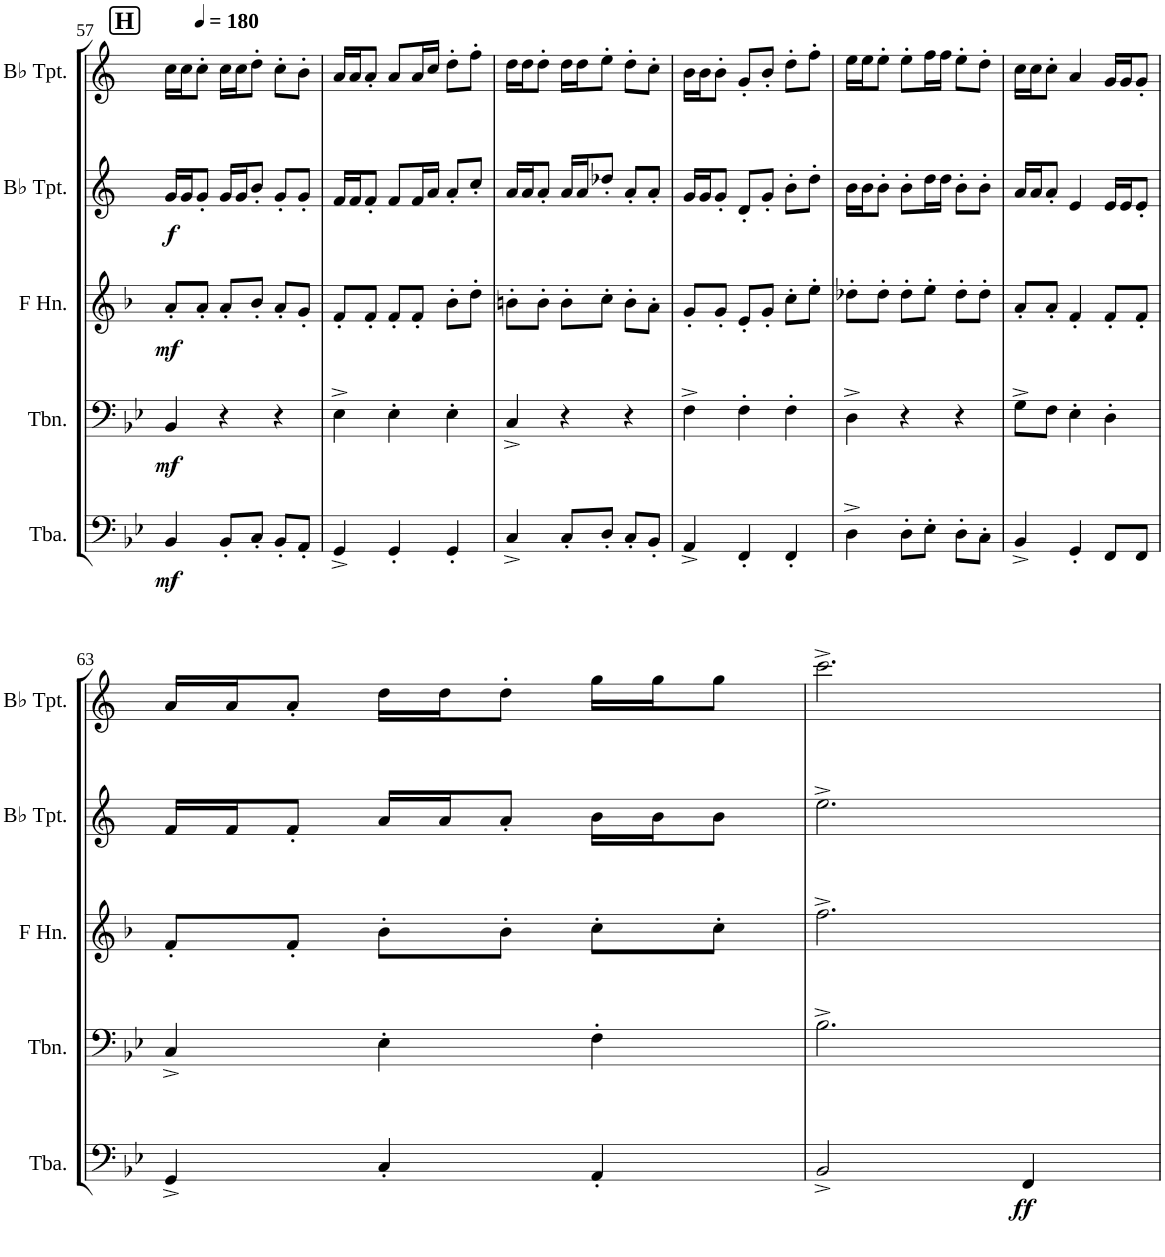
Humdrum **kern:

**kern	**dynam	**kern	**dynam	**kern	**dynam	**kern	**dynam	**kern
*part5	*part5	*part4	*part4	*part3	*part3	*part2	*part2	*part1
*staff5	*staff5	*staff4	*staff4	*staff3	*staff3	*staff2	*staff2	*staff1
*I"Tuba	*	*I"Trombone	*	*I"Horn in F	*	*I"Bb Trumpet	*	*I"Bb Trumpet
*I'Tba.	*	*I'Tbn.	*	*	*	*I'Bb Tpt.	*	*I'Bb Tpt.
!!LO:PB:g=z
*clefF4	*	*clefF4	*	*clefG2	*	*clefG2	*	*clefG2
*	*	*	*	*Trd4c7	*	*Trd1c2	*	*Trd1c2
*k[b-e-]	*	*k[b-e-]	*	*k[b-]	*	*k[]	*	*k[]
*M3/4	*	*M3/4	*	*M3/4	*	*M3/4	*	*M3/4
*MM180	*	*MM180	*	*MM180	*	*MM180	*	*MM180
!!LO:REH:place=s1:a:B:cj:fs=14:t=H
=57	=57	=57	=57	=57	=57	=57	=57	=57
!	!LO:DY:b	!	!LO:DY:b	!	!LO:DY:b	!	!LO:DY:b	!
4BB-/	mf	4BB-/	mf	8a'/L	mf	16g/LL	f	16cc\LL
.	.	.	.	.	.	16g/J	.	16cc\J
.	.	.	.	8a'/J	.	8g'/J	.	8cc'\J
8BB-'/L	.	4r	.	8a'/L	.	16g/LL	.	16cc\LL
.	.	.	.	.	.	16g/J	.	16cc\J
8C'/J	.	.	.	8b-'/J	.	8b'/J	.	8dd'\J
8BB-'/L	.	4r	.	8a'/L	.	8g'/L	.	8cc'\L
8AA'/J	.	.	.	8g'/J	.	8g'/J	.	8b'\J
=58	=58	=58	=58	=58	=58	=58	=58	=58
4GG^/	.	4E-^\	.	8f'/L	.	16f/LL	.	16a/LL
.	.	.	.	.	.	16f/J	.	16a/J
.	.	.	.	8f'/J	.	8f'/J	.	8a'/J
4GG'/	.	4E-'\	.	8f'/L	.	8f/L	.	8a/L
.	.	.	.	8f'/J	.	16f/L	.	16a/L
.	.	.	.	.	.	16a/JJ	.	16cc/JJ
4GG'/	.	4E-'\	.	8b-'\L	.	8a'/L	.	8dd'\L
.	.	.	.	8dd'\J	.	8cc'/J	.	8ff'\J
=59	=59	=59	=59	=59	=59	=59	=59	=59
4C^/	.	4C^/	.	8bn'\L	.	16a/LL	.	16dd\LL
.	.	.	.	.	.	16a/J	.	16dd\J
.	.	.	.	8b'\J	.	8a'/J	.	8dd'\J
8C'/L	.	4r	.	8b'\L	.	16a/LL	.	16dd\LL
.	.	.	.	.	.	16a/J	.	16dd\J
8D'/J	.	.	.	8cc'\J	.	8dd-X'/J	.	8ee'\J
8C'/L	.	4r	.	8b'\L	.	8a'/L	.	8dd'\L
8BB-'/J	.	.	.	8a'\J	.	8a'/J	.	8cc'\J
=60	=60	=60	=60	=60	=60	=60	=60	=60
4AA^/	.	4F^\	.	8g'/L	.	16g/LL	.	16b\LL
.	.	.	.	.	.	16g/J	.	16b\J
.	.	.	.	8g'/J	.	8g'/J	.	8b'\J
4FF'/	.	4F'\	.	8e'/L	.	8d'/L	.	8g'/L
.	.	.	.	8g'/J	.	8g'/J	.	8b'/J
4FF'/	.	4F'\	.	8cc'\L	.	8b'\L	.	8dd'\L
.	.	.	.	8ee'\J	.	8dd'\J	.	8ff'\J
=61	=61	=61	=61	=61	=61	=61	=61	=61
4D^\	.	4D^\	.	8dd-X'\L	.	16b\LL	.	16ee\LL
.	.	.	.	.	.	16b\J	.	16ee\J
.	.	.	.	8dd-'\J	.	8b'\J	.	8ee'\J
8D'\L	.	4r	.	8dd-'\L	.	8b'\L	.	8ee'\L
8E-'\J	.	.	.	8ee'\J	.	16dd\L	.	16ff\L
.	.	.	.	.	.	16dd\JJ	.	16ff\JJ
8D'\L	.	4r	.	8dd-'\L	.	8b'\L	.	8ee'\L
8C'\J	.	.	.	8dd-'\J	.	8b'\J	.	8dd'\J
=62	=62	=62	=62	=62	=62	=62	=62	=62
4BB-^/	.	8G^\L	.	8a'/L	.	16a/LL	.	16cc\LL
.	.	.	.	.	.	16a/J	.	16cc\J
.	.	8F\J	.	8a'/J	.	8a'/J	.	8cc'\J
4GG'/	.	4E-'\	.	4f'/	.	4e/	.	4a/
8FF/L	.	4D'\	.	8f'/L	.	16e/LL	.	16g/LL
.	.	.	.	.	.	16e/J	.	16g/J
8FF/J	.	.	.	8f'/J	.	8e'/J	.	8g'/J
!!LO:LB:g=z
=63	=63	=63	=63	=63	=63	=63	=63	=63
4GG^/	.	4C^/	.	8f'/L	.	16f/LL	.	16a/LL
.	.	.	.	.	.	16f/J	.	16a/J
.	.	.	.	8f'/J	.	8f'/J	.	8a'/J
4C'/	.	4E-'\	.	8b-'\L	.	16a/LL	.	16dd\LL
.	.	.	.	.	.	16a/J	.	16dd\J
.	.	.	.	8b-'\J	.	8a'/J	.	8dd'\J
4AA'/	.	4F'\	.	8cc'\L	.	16b\LL	.	16gg\LL
.	.	.	.	.	.	16b\J	.	16gg\J
.	.	.	.	8cc'\J	.	8b\J	.	8gg\J
=64	=64	=64	=64	=64	=64	=64	=64	=64
2BB-^/	.	2.B-^\	.	2.ff^\	.	2.ee^\	.	2.ccc^\
!	!LO:DY:b	!	!	!	!	!	!	!
4FF/	ff	.	.	.	.	.	.	.
=	=	=	=	=	=	=	=	=
*-	*-	*-	*-	*-	*-	*-	*-	*-
